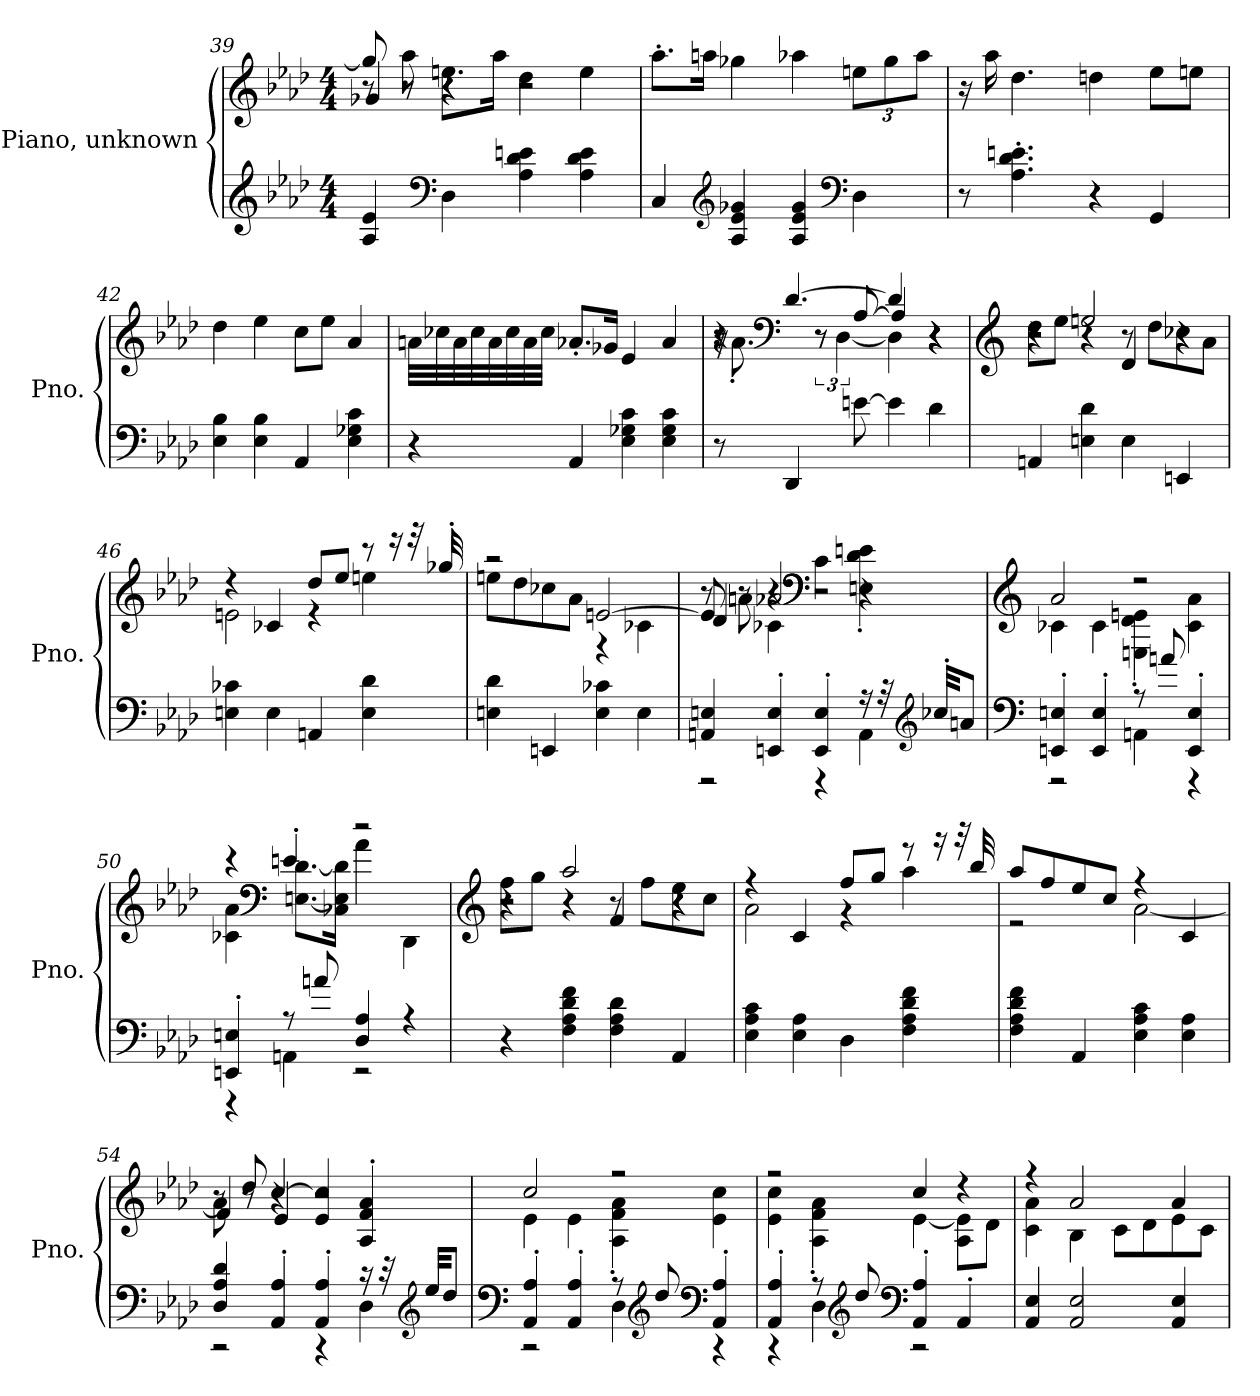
**kern	**kern
*part1	*part1
*staff2	*staff1
*I"Piano, unknown	*
*I'Pno.	*
!!LO:LB:g=z
*clefG2	*clefG2
*k[b-e-a-d-]	*k[b-e-a-d-]
*M4/4	*M4/4
=39	=39
*	*^
*	*	*^
4A-/ 4e-/	8gg-/]	8r	4g-X/
.	8r	8aa-\	.
*clefF4	*	*	*
4D-\	4r	8.een\L	4r
.	.	16aa-\Jk	.
4A-\ 4d-\ 4en\	2r	4dd-\	2r
4A-\ 4d-\ 4e\	.	4ee\	.
*	*v	*v	*v
=40	=40
4C/	8.aa-'\L
.	16aan\Jk
*clefG2	*
4A-/ 4e-/ 4g-X/	4gg-X\
4A-/ 4e-/ 4g-/	4aa-X\
*clefF4	*
*	*Xbrackettup
4D-\	12een\L
.	12gg-\
.	12aa-\J
=41	=41
8r	16r
.	16aa-\
4.A-\' 4.d-\' 4.en\'	4.dd-\
4r	4ddn\
4GG/	8ee-\L
.	8een\J
=42	=42
4E-\ 4B-\	4dd-\
4E-\ 4B-\	4ee-\
4AA-/	8cc\L
.	8ee-\J
4E-\ 4G-X\ 4c\	4a-/
!!LO:PB:g=z
=43	=43
4r	32an\LLL
.	32cc-X\
.	32a\
.	32cc-\
.	32a\
.	32cc-\
.	32a\
.	32cc-\JJJ
4AA-/	8.a-X'/L
.	16g-X/Jk
4E-\ 4G-X\ 4c\	4e-/
4E-\ 4G-\ 4c\	4a-/
=44	=44
*	*^
*	*	*^
8r	8r	16r	4r
.	.	8.a-'\	.
*	*clefF4	*	*
4DD-/	[4.d-/	.	.
*	*	*brackettup	*
.	.	12r	8r
.	.	[6D-\	.
[8en\	.	.	[8A-/
4e\]	4d-/]	4D-\]	4A-/]
4d-\	4r	4r	4r
=45	=45	=45	=45
*	*clefG2	*	*
4AAn/	4r	8dd-\L	2r
.	.	8ee-\J	.
4En\ 4d-\	2een/	4r	.
4E\	.	8r	4d-/
.	.	8dd-\L	.
4EEn/	4r	8cc-X\	4r
.	.	8a-\J	.
*	*	*v	*v
!!LO:LB:g=z
=46	=46	=46
4En\ 4c-X\	4r	2en\
4E\	4c-X/	.
4AAn/	8dd-/L	4r
.	8ee-/J	.
4E\ 4d-\	8r	4een\
.	16r	.
.	32r	.
.	32gg-X'/	.
=47	=47	=47
4En\ 4d-\	2r	8een\L
.	.	8dd-\
4EEn/	.	8cc-X\
.	.	8a-\J
4E\ 4c-X\	[2en/	4r
4E\	.	4c-X\
=48	=48	=48
*^	*	*^
4AAn/ 4En/	2r	8e/]	8r	4d-/
.	.	8r	8an\	.
4EEn/' 4E/'	.	2a-X/	4c-X\	4r
*	*	*clefF4	*	*
4EE/' 4E/'	4r	.	4c-\	2r
16r	4AA\	4r	4En\' 4d-\' 4en\'	.
32r	.	.	.	.
*clefG2	*	*	*	*
32cc-X'/KKL	.	.	.	.
8an/J	.	.	.	.
*	*	*v	*v	*v
!!LO:LB:g=z
=49	=49	=49
*clefF4	*	*clefG2
*	*	*^
4EEn/' 4En/'	2r	2a-/	4c-X\
4EE/' 4E/'	.	.	4c-\
8r	4AAn\	2r	4En\' 4d-\' 4en\'
8an/	.	.	.
4EE/' 4E/'	4r	.	4c-\ 4a-\
=50	=50	=50	=50
4EEn/' 4En/'	4r	4r	4c-X\ 4a-\
*	*	*clefF4	*
8r	4AAn\	4en'/	[8.En\ [8.d-\L
8an/	.	.	.
.	.	.	16C-X\ 16E\] 16d-\]Jk
4D-/ 4A-/	2r	2r	4a-\
4r	.	.	4DD-\
*v	*v	*	*
*	*v	*v
=51	=51
*	*clefG2
*	*^
*	*	*^
4r	4r	8ff\L	2r
.	.	8gg\J	.
4F\ 4A-\ 4d-\ 4f\	2aa-/	4r	.
4F\ 4A-\ 4d-\	.	8r	4f/
.	.	8ff\L	.
4AA-/	4r	8ee-\	4r
.	.	8cc\J	.
*	*	*v	*v
=52	=52	=52
4E-\ 4A-\ 4c\	4r	2a-\
4E-\ 4A-\	4c/	.
4D-\	8ff/L	4r
.	8gg/J	.
4F\ 4A-\ 4d-\ 4f\	8r	4aa-\
.	16r	.
.	32r	.
.	32bb-/	.
!!LO:LB:g=z	!!
=53	=53	=53
4F\ 4A-\ 4d-\ 4f\	8aa-/L	2r
.	8ff/	.
4AA-/	8ee-/	.
.	8cc/J	.
4E-\ 4A-\ 4c\	4r	[2a-\
4E-\ 4A-\	4c/	.
=54	=54	=54
*^	*	*^
4D-/ 4A-/ 4d-/	2r	8r	8a-\]	4f/
.	.	8dd-/	8r	.
4AA-/' 4A-/'	.	[4cc/	4r	4e-/
4AA-/' 4A-/'	4r	4e-/ 4cc/]	2r	2r
16r	4D-\	4A-/' 4f/' 4a-/'	.	.
32r	.	.	.	.
*clefG2	*	*	*	*
32ee-/KKL	.	.	.	.
8dd-/J	.	.	.	.
*	*	*v	*v	*v
=55	=55	=55
*clefF4	*	*
*	*	*^
4AA-/' 4A-/'	2r	2cc/	4e-\
4AA-/' 4A-/'	.	.	4e-\
8r	4D-\	2r	4A-\' 4f\' 4a-\'
*clefG2	*	*	*
8dd-/	.	.	.
*clefF4	*	*	*
4AA-/' 4A-/'	4r	.	4e-\ 4cc\
=56	=56	=56	=56
4AA-/' 4A-/'	4r	2r	4e-\ 4cc\
8r	4D-\	.	4A-\' 4f\' 4a-\'
*clefG2	*	*	*
8dd-/	.	.	.
*clefF4	*	*	*
4AA-/' 4A-/'	2r	4cc/	[4e-\
4AA-'/	.	4r	8A-\ 8e-\]L
.	.	.	8d-\J
*v	*v	*	*
!!LO:LB:g=z	!!
=57	=57	=57
4AA-/ 4E-/	4r	4c\ 4a-\
2AA-/ 2E-/	2a-/	4B-\
.	.	8c\L
.	.	8d-\
4AA-/ 4E-/	4a-/	8e-\
.	.	8c\J
*	*v	*v
=	=
*-	*-
